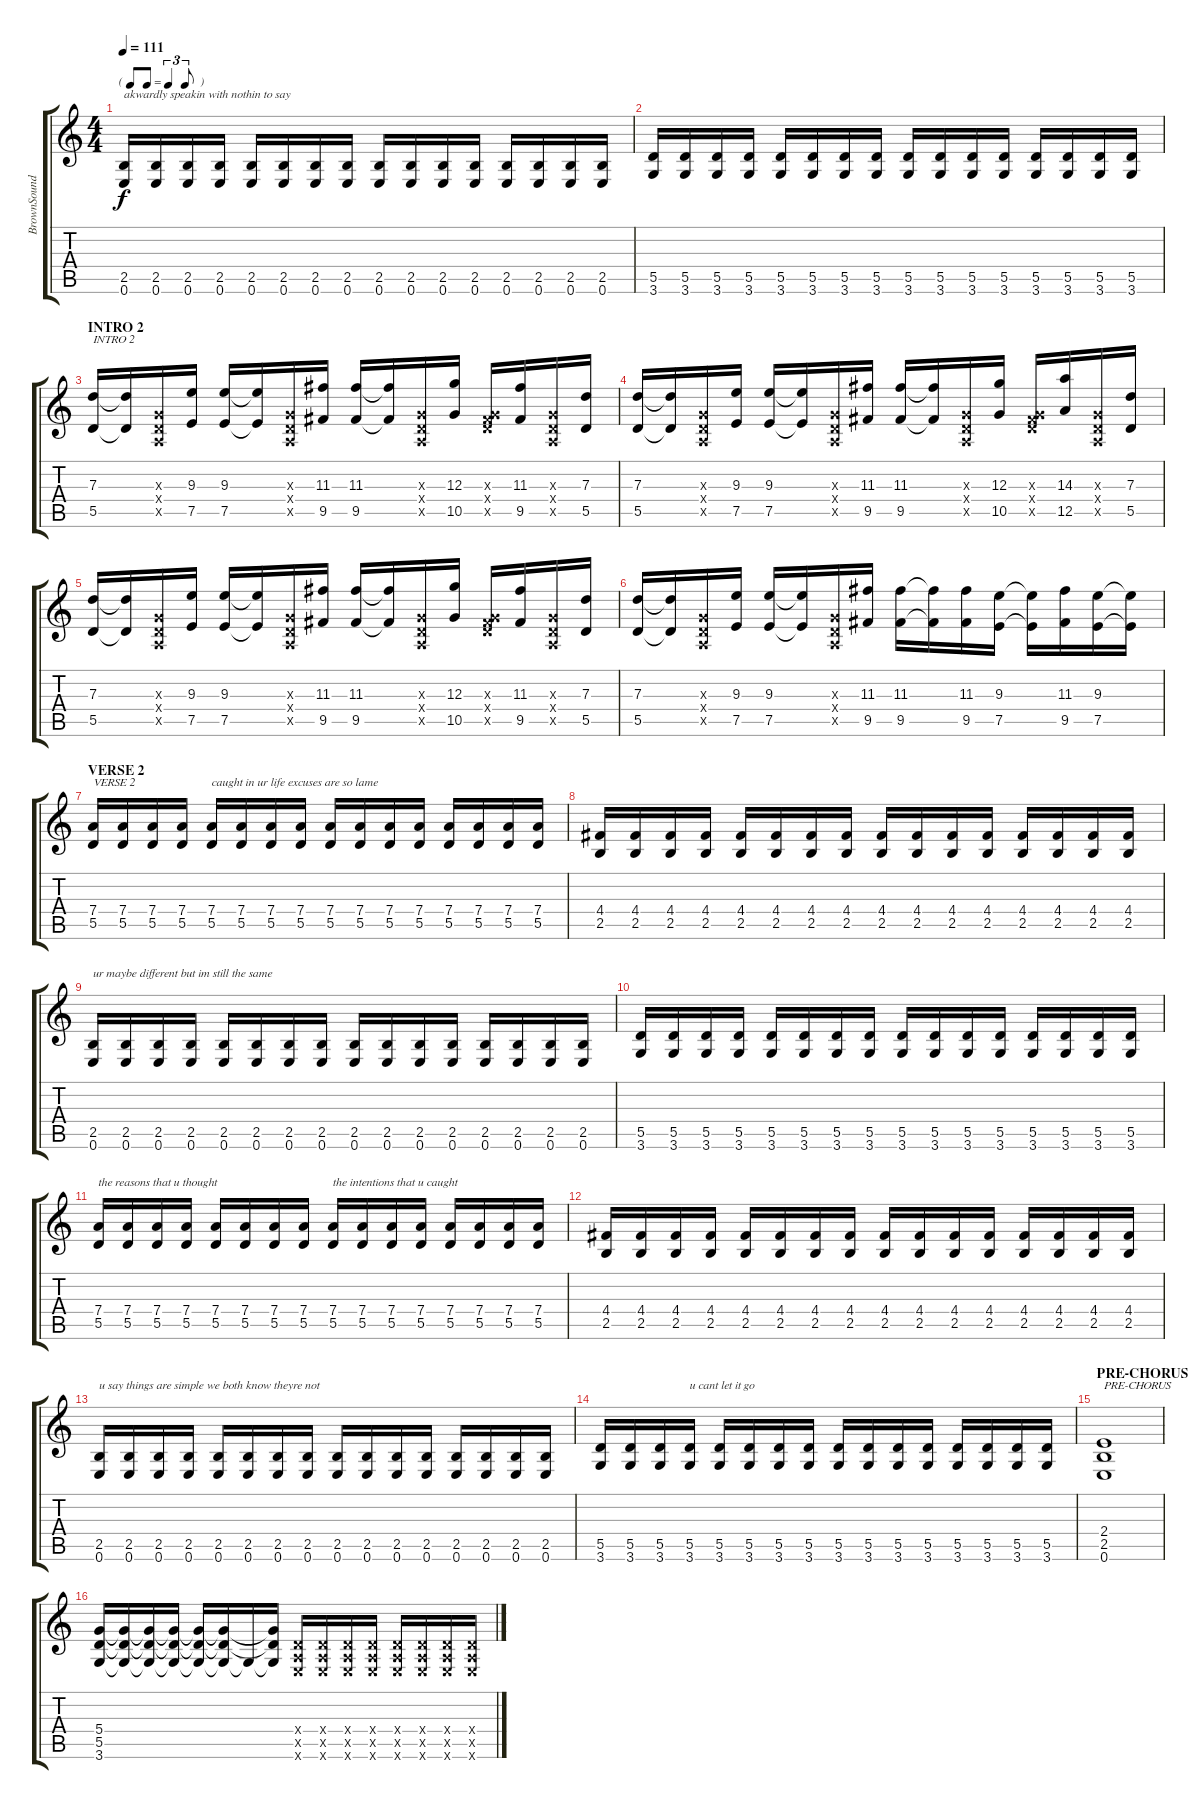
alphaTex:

\track ("BrownSound" "BrownSound") {instrument distortionguitar}
\staff {score tabs}
\tuning (E4 B3 G3 D3 A2 E2) {hide}
\ts (4 4)
\tf triplet8th
\tempo 111
\clef g2
\ks c
(2.5 0.6).16{txt "akwardly speakin with nothin to say" dy f} (2.5 0.6).16 (2.5 0.6).16 (2.5 0.6).16 (2.5 0.6).16 (2.5 0.6).16 (2.5 0.6).16 (2.5 0.6).16 (2.5 0.6).16 (2.5 0.6).16 (2.5 0.6).16 (2.5 0.6).16 (2.5 0.6).16 (2.5 0.6).16 (2.5 0.6).16 (2.5 0.6).16 |
(5.5 3.6).16 (5.5 3.6).16 (5.5 3.6).16 (5.5 3.6).16 (5.5 3.6).16 (5.5 3.6).16 (5.5 3.6).16 (5.5 3.6).16 (5.5 3.6).16 (5.5 3.6).16 (5.5 3.6).16 (5.5 3.6).16 (5.5 3.6).16 (5.5 3.6).16 (5.5 3.6).16 (5.5 3.6).16 |
\section ("" "INTRO 2")
(7.3 5.5).16{txt "INTRO 2"} (7.3{t} 5.5{t}).16 (0.3{x} 0.4{x} 0.5{x}).16 (9.3 7.5).16 (9.3 7.5).16 (9.3{t} 7.5{t}).16 (0.3{x} 0.4{x} 0.5{x}).16 (11.3 9.5).16 (11.3 9.5).16 (11.3{t} 9.5{t}).16 (0.3{x} 0.4{x} 0.5{x}).16 (12.3 10.5).16 (0.3{x} 0.4{x} 9.5{x}).16 (11.3 9.5).16 (0.3{x} 0.4{x} 0.5{x}).16 (7.3 5.5).16 |
(7.3 5.5).16 (7.3{t} 5.5{t}).16 (0.3{x} 0.4{x} 0.5{x}).16 (9.3 7.5).16 (9.3 7.5).16 (9.3{t} 7.5{t}).16 (0.3{x} 0.4{x} 0.5{x}).16 (11.3 9.5).16 (11.3 9.5).16 (11.3{t} 9.5{t}).16 (0.3{x} 0.4{x} 0.5{x}).16 (12.3 10.5).16 (0.3{x} 0.4{x} 9.5{x}).16 (14.3 12.5).16 (0.3{x} 0.4{x} 0.5{x}).16 (7.3 5.5).16 |
(7.3 5.5).16 (7.3{t} 5.5{t}).16 (0.3{x} 0.4{x} 0.5{x}).16 (9.3 7.5).16 (9.3 7.5).16 (9.3{t} 7.5{t}).16 (0.3{x} 0.4{x} 0.5{x}).16 (11.3 9.5).16 (11.3 9.5).16 (11.3{t} 9.5{t}).16 (0.3{x} 0.4{x} 0.5{x}).16 (12.3 10.5).16 (0.3{x} 0.4{x} 9.5{x}).16 (11.3 9.5).16 (0.3{x} 0.4{x} 0.5{x}).16 (7.3 5.5).16 |
(7.3 5.5).16 (7.3{t} 5.5{t}).16 (0.3{x} 0.4{x} 0.5{x}).16 (9.3 7.5).16 (9.3 7.5).16 (9.3{t} 7.5{t}).16 (0.3{x} 0.4{x} 0.5{x}).16 (11.3 9.5).16 (11.3 9.5).16 (11.3{t} 9.5{t}).16 (11.3 9.5).16 (9.3 7.5).16 (9.3{t} 7.5{t}).16 (11.3 9.5).16 (9.3 7.5).16 (9.3{t} 7.5{t}).16 |
\section ("" "VERSE 2")
(7.4 5.5).16{txt "VERSE 2" volume 10} (7.4 5.5).16 (7.4 5.5).16 (7.4 5.5).16 (7.4 5.5).16{txt "caught in ur life excuses are so lame"} (7.4 5.5).16 (7.4 5.5).16 (7.4 5.5).16 (7.4 5.5).16 (7.4 5.5).16 (7.4 5.5).16 (7.4 5.5).16 (7.4 5.5).16 (7.4 5.5).16 (7.4 5.5).16 (7.4 5.5).16 |
(4.4 2.5).16 (4.4 2.5).16 (4.4 2.5).16 (4.4 2.5).16 (4.4 2.5).16 (4.4 2.5).16 (4.4 2.5).16 (4.4 2.5).16 (4.4 2.5).16 (4.4 2.5).16 (4.4 2.5).16 (4.4 2.5).16 (4.4 2.5).16 (4.4 2.5).16 (4.4 2.5).16 (4.4 2.5).16 |
(2.5 0.6).16{txt "ur maybe different but im still the same"} (2.5 0.6).16 (2.5 0.6).16 (2.5 0.6).16 (2.5 0.6).16 (2.5 0.6).16 (2.5 0.6).16 (2.5 0.6).16 (2.5 0.6).16 (2.5 0.6).16 (2.5 0.6).16 (2.5 0.6).16 (2.5 0.6).16 (2.5 0.6).16 (2.5 0.6).16 (2.5 0.6).16 |
(5.5 3.6).16 (5.5 3.6).16 (5.5 3.6).16 (5.5 3.6).16 (5.5 3.6).16 (5.5 3.6).16 (5.5 3.6).16 (5.5 3.6).16 (5.5 3.6).16 (5.5 3.6).16 (5.5 3.6).16 (5.5 3.6).16 (5.5 3.6).16 (5.5 3.6).16 (5.5 3.6).16 (5.5 3.6).16 |
(7.4 5.5).16{txt "the reasons that u thought"} (7.4 5.5).16 (7.4 5.5).16 (7.4 5.5).16 (7.4 5.5).16 (7.4 5.5).16 (7.4 5.5).16 (7.4 5.5).16 (7.4 5.5).16{txt "the intentions that u caught"} (7.4 5.5).16 (7.4 5.5).16 (7.4 5.5).16 (7.4 5.5).16 (7.4 5.5).16 (7.4 5.5).16 (7.4 5.5).16 |
(4.4 2.5).16 (4.4 2.5).16 (4.4 2.5).16 (4.4 2.5).16 (4.4 2.5).16 (4.4 2.5).16 (4.4 2.5).16 (4.4 2.5).16 (4.4 2.5).16 (4.4 2.5).16 (4.4 2.5).16 (4.4 2.5).16 (4.4 2.5).16 (4.4 2.5).16 (4.4 2.5).16 (4.4 2.5).16 |
(2.5 0.6).16{txt "u say things are simple we both know theyre not"} (2.5 0.6).16 (2.5 0.6).16 (2.5 0.6).16 (2.5 0.6).16 (2.5 0.6).16 (2.5 0.6).16 (2.5 0.6).16 (2.5 0.6).16 (2.5 0.6).16 (2.5 0.6).16 (2.5 0.6).16 (2.5 0.6).16 (2.5 0.6).16 (2.5 0.6).16 (2.5 0.6).16 |
(5.5 3.6).16 (5.5 3.6).16 (5.5 3.6).16 (5.5 3.6).16{txt "u cant let it go"} (5.5 3.6).16 (5.5 3.6).16 (5.5 3.6).16 (5.5 3.6).16 (5.5 3.6).16 (5.5 3.6).16 (5.5 3.6).16 (5.5 3.6).16 (5.5 3.6).16 (5.5 3.6).16 (5.5 3.6).16 (5.5 3.6).16 |
\section ("" "PRE-CHORUS")
(2.4 2.5 0.6).1{txt "PRE-CHORUS"} |
(5.4 5.5 3.6).16 (5.4{t} 5.5{t} 3.6{t}).16 (5.4{t} 5.5{t} 3.6{t}).16 (5.4{t} 5.5{t} 3.6{t}).16 (5.4{t} 5.5{t} 3.6{t}).16 (5.4{t} 5.5{t} 3.6{t}).16 3.6{t}.16 (5.4{t} 5.5{t} 3.6{t}).16 (0.4{x} 0.5{x} 0.6{x}).16 (0.4{x} 0.5{x} 0.6{x}).16 (0.4{x} 0.5{x} 0.6{x}).16 (0.4{x} 0.5{x} 0.6{x}).16 (0.4{x} 0.5{x} 0.6{x}).16 (0.4{x} 0.5{x} 0.6{x}).16 (0.4{x} 0.5{x} 0.6{x}).16 (0.4{x} 0.5{x} 0.6{x}).16
